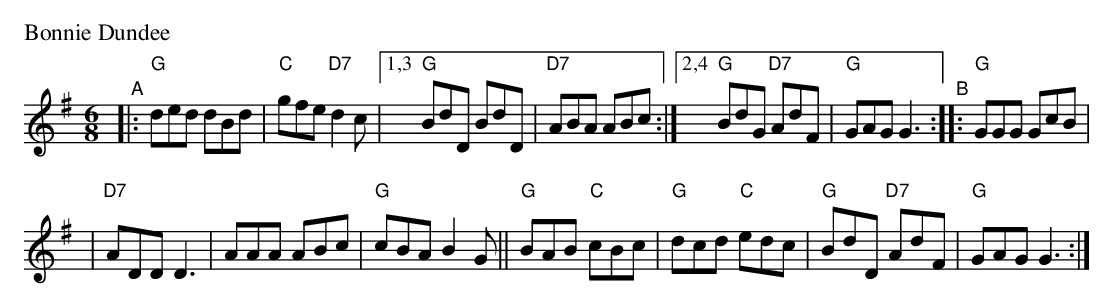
X:1
P: Bonnie Dundee
M: 6/8
L: 1/8
K: G
"^A"|:\
"G"ded dBd | "C"gfe "D7"d2c |[1,3 "G"BdD BdD | "D7"ABA ABc \
                           :|[2,4 "G"BdG "D7"AdF | "G"GAG G3 \
"^B"::\
"G"GGG GcB |
           | "D7"ADD D3 | AAA ABc | "G"cBA B2G ||\
"G"BAB "C"cBc | "G"dcd "C"edc | "G"BdD "D7"AdF | "G"GAG G3 :|
